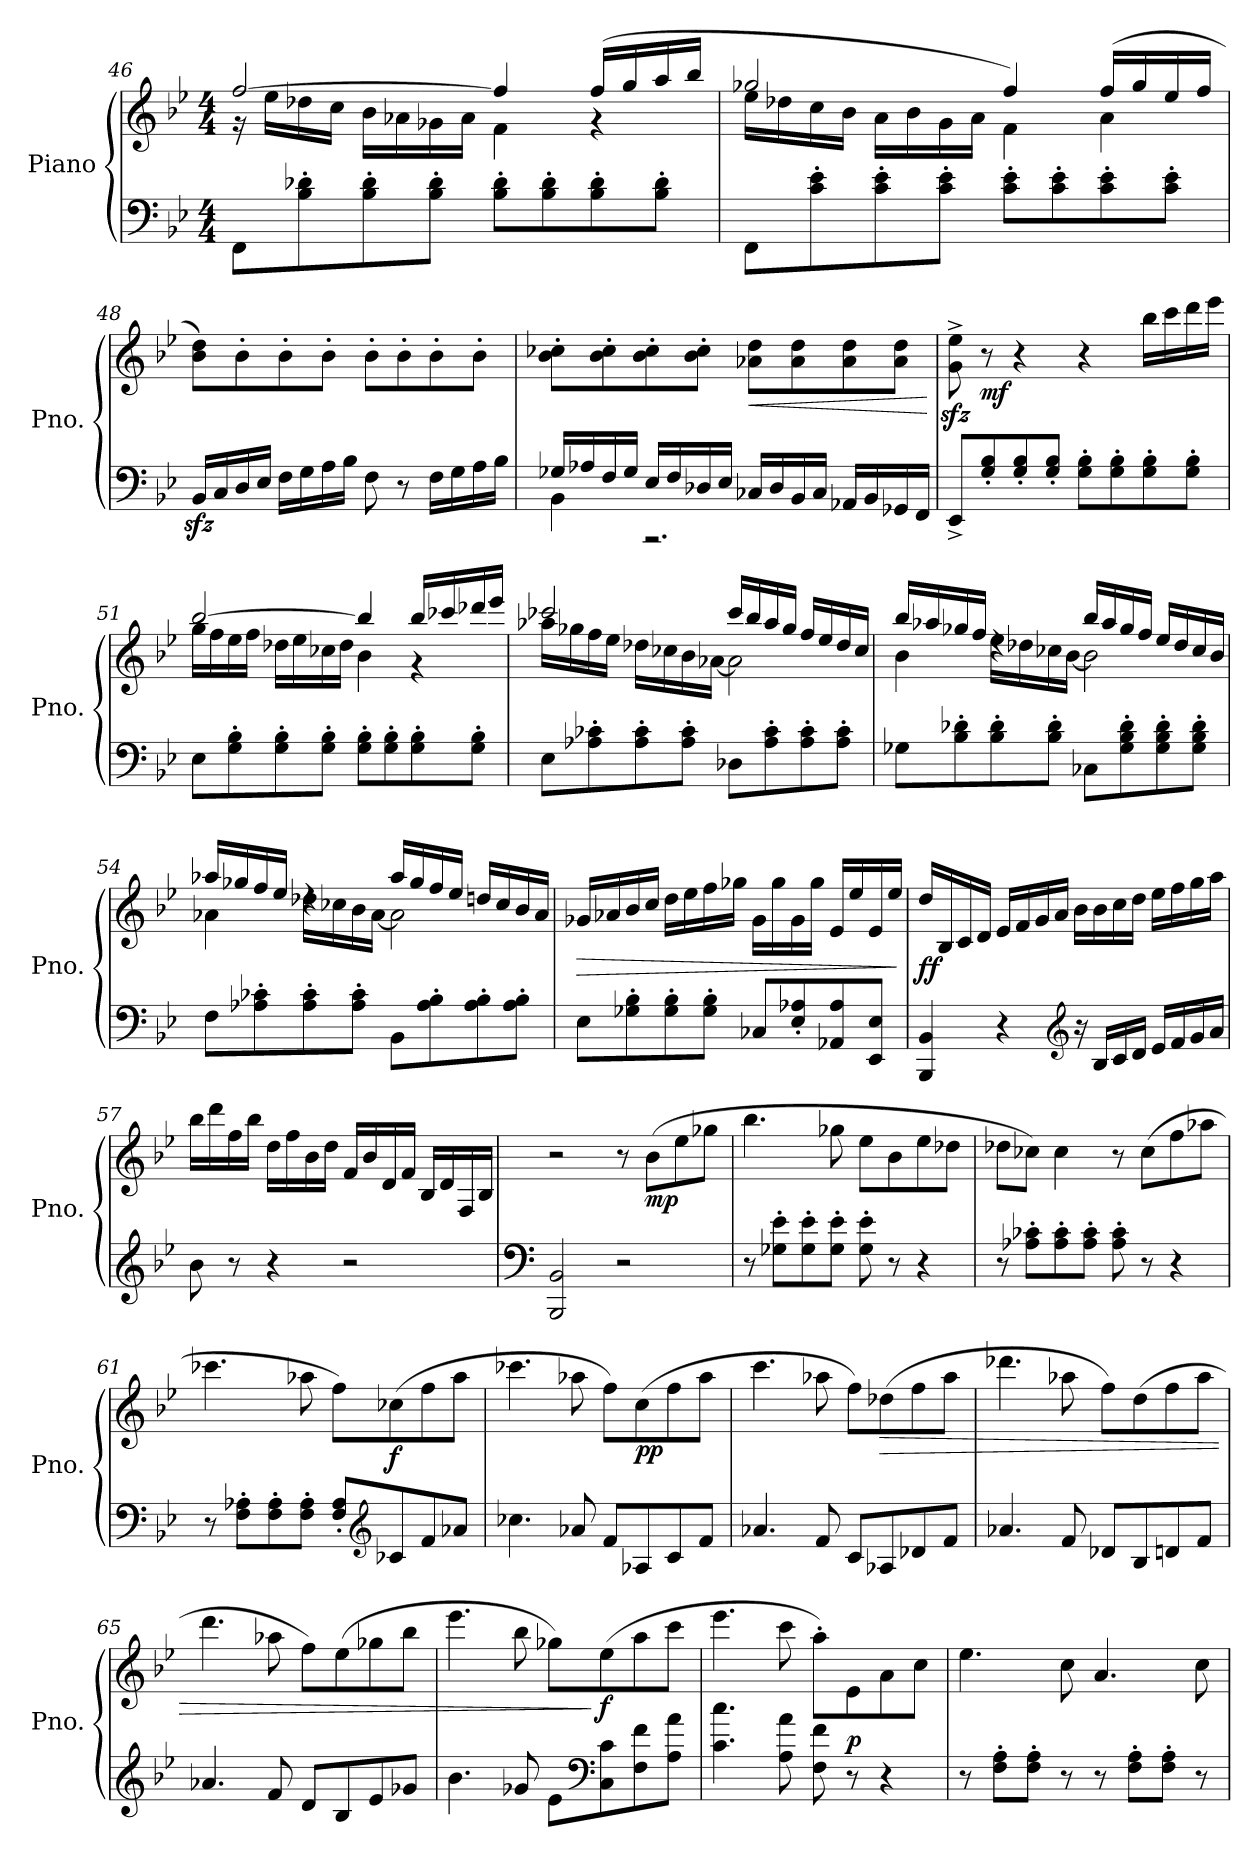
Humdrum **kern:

**kern	**kern	**dynam
*part1	*part1	*part1
*staff2	*staff1	*staff1/2
*I"Piano	*	*
*I'Pno.	*	*
*clefF4	*clefG2	*
*k[b-e-]	*k[b-e-]	*
*M4/4	*M4/4	*
=46	=46	=46
*	*^	*
8FF\L	[2ff/	16r	.
.	.	16ee-\LL	.
8B-\' 8d-X\'	.	16dd-X\	.
.	.	16cc\JJ	.
8B-\' 8d-\'	.	16b-\LL	.
.	.	16a-X\	.
8B-\' 8d-\'J	.	16g-X\	.
.	.	16a-\JJ	.
8B-\' 8d-\'L	4ff/]	4f\	.
8B-\' 8d-\'	.	.	.
8B-\' 8d-\'	(>16ff/LL	4r	.
.	16gg/	.	.
8B-\' 8d-\'J	16aa/	.	.
.	16bb-/JJ	.	.
=47	=47	=47	=47
8FF\L	2gg-X/	16ee-\LL	.
.	.	16dd-X\	.
8c\' 8e-\'	.	16cc\	.
.	.	16b-\JJ	.
8c\' 8e-\'	.	16a\LL	.
.	.	16b-\	.
8c\' 8e-\'J	.	16g\	.
.	.	16a\JJ	.
8c\' 8e-\'L	4ff/)	4f\	.
8c\' 8e-\'	.	.	.
8c\' 8e-\'	(>16ff/LL	4a\	.
.	16gg-/	.	.
8c\' 8e-\'J	16ee-/	.	.
.	16ff/JJ	.	.
*	*v	*v	*
!!LO:LB:g=z
=48	=48	=48
16BB-zz>/LL	8b-\ 8dd\L)	.
16C/	.	.
16D/	8b-'\	.
16E-/JJ	.	.
16F\LL	8b-'\	.
16G\	.	.
16A\	8b-'\J	.
16B-\JJ	.	.
8F\	8b-'\L	.
8r	8b-'\	.
16F\LL	8b-'\	.
16G\	.	.
16A\	8b-'\J	.
16B-\JJ	.	.
=49	=49	=49
*^	*	*
16G-X/LL	4BB-\	8b-\' 8cc-X\'L	.
16A-X/	.	.	.
16F/	.	8b-\' 8cc-\'	.
16G-/JJ	.	.	.
16E-/LL	2.r	8b-\' 8cc-\'	.
16F/	.	.	.
16D-X/	.	8b-\' 8cc-\'J	.
16E-/JJ	.	.	.
!	!	!	!LO:HP:b
16C-X/LL	.	8a-X\ 8dd\L	<
16D-/	.	.	.
16BB-/	.	8a-\ 8dd\	.
16C-/JJ	.	.	.
16AA-X/LL	.	8a-\ 8dd\	.
16BB-/	.	.	.
16GG-X/	.	8a-\ 8dd\J	.
16FF/JJ	.	.	.
*v	*v	*	*
.	.	[
=50	=50	=50
8EE-^/L	8g\zz<^ 8ee-\zz<^	.
!	!	!LO:DY:b
8G/' 8B-/'	8r	mf
8G/' 8B-/'	4r	.
8G/' 8B-/'J	.	.
8G\' 8B-\'L	4r	.
8G\' 8B-\'	.	.
8G\' 8B-\'	16bb-\LL	.
.	16ccc\	.
8G\' 8B-\'J	16ddd\	.
.	16eee-\JJ	.
!!LO:LB:g=z
=51	=51	=51
*	*^	*
8E-\L	[2bb-/	16gg\LL	.
.	.	16ff\	.
8G\' 8B-\'	.	16ee-\	.
.	.	16ff\JJ	.
8G\' 8B-\'	.	16dd-X\LL	.
.	.	16ee-\	.
8G\' 8B-\'J	.	16cc-X\	.
.	.	16dd-\JJ	.
8G\' 8B-\'L	4bb-/]	4b-\	.
8G\' 8B-\'	.	.	.
8G\' 8B-\'	16bb-/LL	4r	.
.	16ccc-X/	.	.
8G\' 8B-\'J	16ddd-X/	.	.
.	16eee-/JJ	.	.
=52	=52	=52	=52
8E-\L	2ccc-X/	16aa-X\LL	.
.	.	16gg-X\	.
8A-X\' 8c-X\'	.	16ff\	.
.	.	16ee-\JJ	.
8A-\' 8c-\'	.	16dd-X\LL	.
.	.	16cc-X\	.
8A-\' 8c-\'J	.	16b-\	.
.	.	[16a-X\JJ	.
8D-X\L	16ccc-/LL	2a-\]	.
.	16bb-/	.	.
8A-\' 8c-\'	16aa-/	.	.
.	16gg-/JJ	.	.
8A-\' 8c-\'	16ff/LL	.	.
.	16ee-/	.	.
8A-\' 8c-\'J	16dd-/	.	.
.	16cc-/JJ	.	.
!!LO:LB:g=z	!!
=53	=53	=53	=53
8G-X\L	16bb-/LL	4b-\	.
.	16aa-X/	.	.
8B-\' 8d-X\'	16gg-X/	.	.
.	16ff/JJ	.	.
8B-\' 8d-\'	4rdd	16ee-\LL	.
.	.	16dd-X\	.
8B-\' 8d-\'J	.	16cc-X\	.
.	.	[16b-\JJ	.
8C-X\L	16bb-/LL	2b-\]	.
.	16aa-/	.	.
8G-\' 8B-\' 8d-\'	16gg-/	.	.
.	16ff/JJ	.	.
8G-\' 8B-\' 8d-\'	16ee-/LL	.	.
.	16dd-/	.	.
8G-\' 8B-\' 8d-\'J	16cc-/	.	.
.	16b-/JJ	.	.
=54	=54	=54	=54
8F\L	16aa-X/LL	4a-X\	.
.	16gg-X/	.	.
8A-X\' 8c-X\'	16ff/	.	.
.	16ee-/JJ	.	.
8A-\' 8c-\'	4rdd	16dd-X\LL	.
.	.	16cc-X\	.
8A-\' 8c-\'J	.	16b-\	.
.	.	[16a-\JJ	.
8BB-\L	16aa-/LL	2a-\]	.
.	16gg-/	.	.
8A-\' 8B-\'	16ff/	.	.
.	16ee-/JJ	.	.
8A-\' 8B-\'	16ddn/LL	.	.
.	16cc-/	.	.
8A-\' 8B-\'J	16b-/	.	.
.	16a-/JJ	.	.
*	*v	*v	*
!!LO:PB:g=z
=55	=55	=55
!	!	!LO:HP:b
8E-\L	16g-X/LL	>
.	16a-X/	.
8G-X\' 8B-\'	16b-/	.
.	16cc/JJ	.
8G-\' 8B-\'	16dd\LL	.
.	16ee-\	.
8G-\' 8B-\'J	16ff\	.
.	16gg-X\JJ	.
8C-X/L	16g-\LL	.
.	16gg-\	.
8E-/' 8A-X/'	16g-\	.
.	16gg-\JJ	.
8AA-X/ 8A-/	16e-/LL	.
.	16ee-/	.
8EE-/ 8E-/J	16e-/	.
.	16ee-/JJ	.
.	.	]
=56	=56	=56
!	!	!LO:DY:b
4BBB-/ 4BB-/	16dd/LL	ff
.	16B-/	.
.	16c/	.
.	16d/JJ	.
4r	16e-/LL	.
.	16f/	.
.	16g/	.
.	16a/JJ	.
*clefG2	*	*
16r	16b-\LL	.
16B-/LL	16b-\	.
16c/	16cc\	.
16d/JJ	16dd\JJ	.
16e-/LL	16ee-\LL	.
16f/	16ff\	.
16g/	16gg\	.
16a/JJ	16aa\JJ	.
=57	=57	=57
8b-\	16bb-\LL	.
.	16ddd\	.
8r	16ff\	.
.	16bb-\JJ	.
4r	16dd\LL	.
.	16ff\	.
.	16b-\	.
.	16dd\JJ	.
2r	16f/LL	.
.	16b-/	.
.	16d/	.
.	16f/JJ	.
.	16B-/LL	.
.	16d/	.
.	16F/	.
.	16B-/JJ	.
!!LO:LB:g=z
=58	=58	=58
*clefF4	*	*
2BBB-/ 2BB-/	2r	.
2r	8r	.
!	!	!LO:DY:b
.	(>8b-\L	mp
.	8ee-\	.
.	8gg-X\J	.
=59	=59	=59
8r	4.bb-\	.
8G-X\' 8e-\'L	.	.
8G-\' 8e-\'	.	.
8G-\' 8e-\'J	8gg-X\	.
8G-\' 8e-\'	8ee-\L	.
8r	8b-\	.
4r	8ee-\	.
.	8dd-X\J	.
=60	=60	=60
8r	8dd-X\L	.
8A-X\' 8c-X\'L	8cc-X\J)	.
8A-\' 8c-\'	4cc-\	.
8A-\' 8c-\'J	.	.
8A-\' 8c-\'	8r	.
8r	(>8cc-\L	.
4r	8ff\	.
.	8aa-X\J	.
=61	=61	=61
8r	4.ccc-X\	.
8F\' 8A-X\'L	.	.
8F\' 8A-\'	.	.
8F\' 8A-\'J	8aa-X\	.
8F/' 8A-/'L	8ff\L)	.
*clefG2	*	*
!	!	!LO:DY:b
8c-X/	(>8cc-X\	f
8f/	8ff\	.
8a-X/J	8aa-\J	.
=62	=62	=62
4.cc-X\	4.ccc-X\	.
8a-X/	8aa-X\	.
8f/L	8ff\L)	.
!	!	!LO:DY:b
8A-X/	(>8cc\	pp
8c/	8ff\	.
8f/J	8aa-\J	.
!!LO:LB:g=z
=63	=63	=63
4.a-X/	4.ccc\	.
8f/	8aa-X\	.
8c/L	8ff\L)	.
!	!	!LO:HP:b
8A-X/	(>8dd-X\	>
8d-X/	8ff\	.
8f/J	8aa-\J	.
=64	=64	=64
4.a-X/	4.ddd-X\	.
8f/	8aa-X\	.
8d-X/L	8ff\L)	.
8B-/	(>8dd\	.
8dn/	8ff\	.
8f/J	8aa-\J	.
=65	=65	=65
4.a-X/	4.ddd\	.
8f/	8aa-X\	.
8d/L	8ff\L)	.
8B-/	(>8ee-\	.
8e-/	8gg-X\	.
8g-X/J	8bb-\J	.
=66	=66	=66
4.b-\	4.eee-\	.
8g-X/	8bb-\	.
8e-\L	8gg-X\L)	.
*clefF4	*	*
!	!	!LO:DY:n=1:b
8C\ 8c\	(>8ee-\	] f
8F\ 8f\	8aa\	.
8A\ 8a\J	8ccc\J	.
=67	=67	=67
4.c\ 4.cc\	4.eee-\	.
8A\ 8a\	8ccc\	.
8F\ 8f\	8aa'\L)	.
!	!	!LO:DY:a=2
8r	8e-\	p
4r	8a\	.
.	8cc\J	.
!!LO:LB:g=z
=68	=68	=68
8r	4.ee-\	.
8F\' 8A\'L	.	.
8F\' 8A\'J	.	.
8r	8cc\	.
8r	4.a/	.
8F\' 8A\'L	.	.
8F\' 8A\'J	.	.
8r	8cc\	.
=	=	=
*-	*-	*-
